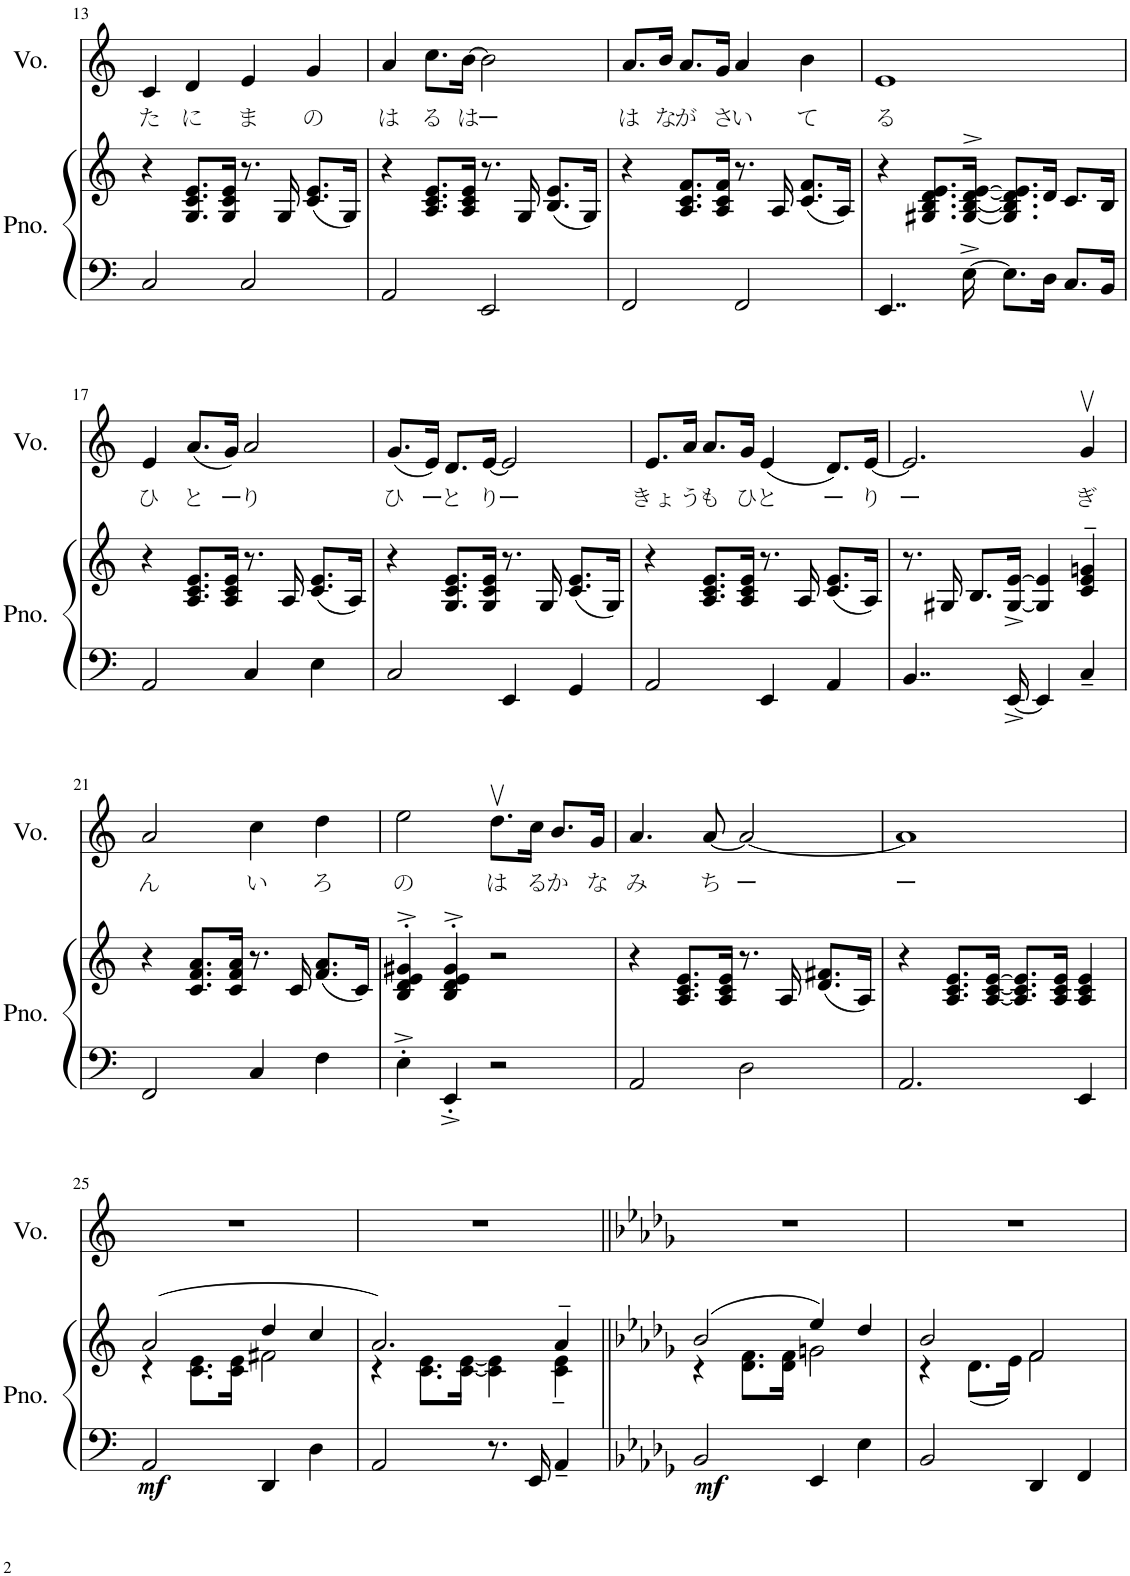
**kern	**kern	**dynam	**kern	**text
*part2	*part2	*part2	*part1	*part1
*staff3	*staff2	*staff2/3	*staff1	*staff1
*I"ピアノ	*	*	*I"ボーカル	*
!!LO:PB:g=z
*clefF4	*clefG2	*	*clefG2	*
*k[]	*k[]	*	*k[]	*
*M4/4	*M4/4	*	*M4/4	*
*met(c)	*met(c)	*	*met(c)	*
=13	=13	=13	=13	=13
!	!	!	!	!LO:LY:b
2C/	4r	.	4c/	た
!	!	!	!	!LO:LY:b
.	8.G/ 8.c/ 8.e/L	.	4d/	に
.	16G/ 16c/ 16e/Jk	.	.	.
!	!	!	!	!LO:LY:b
2C/	8.r	.	4e/	ま
.	16G/	.	.	.
!	!	!	!	!LO:LY:b
.	(8.c/ 8.e/L	.	4g/	の
.	16G/Jk)	.	.	.
=14	=14	=14	=14	=14
!	!	!	!	!LO:LY:b
2AA/	4r	.	4a/	は
!	!	!	!	!LO:LY:b
.	8.A/ 8.c/ 8.e/L	.	8.cc\L	る
!	!	!	!	!LO:LY:b
.	16A/ 16c/ 16e/Jk	.	[16b\Jk	は
!	!	!	!	!LO:LY:b
2EE/	8.r	.	2b\]	ー
.	16G/	.	.	.
.	(8.B/ 8.e/L	.	.	.
.	16G/Jk)	.	.	.
=15	=15	=15	=15	=15
!	!	!	!	!LO:LY:b
2FF/	4r	.	8.a/L	は
!	!	!	!	!LO:LY:b
.	.	.	16b/Jk	な
!	!	!	!	!LO:LY:b
.	8.A/ 8.c/ 8.f/L	.	8.a/L	が
!	!	!	!	!LO:LY:b
.	16A/ 16c/ 16f/Jk	.	16g/Jk	さ
!	!	!	!	!LO:LY:b
2FF/	8.r	.	4a/	い
.	16A/	.	.	.
!	!	!	!	!LO:LY:b
.	(8.c/ 8.f/L	.	4b\	て
.	16A/Jk)	.	.	.
=16	=16	=16	=16	=16
!	!	!	!	!LO:LY:b
4..EE/	4r	.	1e	る
.	8.G#X/ 8.B/ 8.d/ 8.e/L	.	.	.
[16E^\	[16G#/^> [16B/^> [16d/^> [16e/^>Jk	.	.	.
8.E\L]	8.G#/] 8.B/] 8.d/] 8.e/]L	.	.	.
16D\Jk	16d/Jk	.	.	.
8.C/L	8.c/L	.	.	.
16BB/Jk	16B/Jk	.	.	.
!!LO:LB:g=z
=17	=17	=17	=17	=17
!	!	!	!	!LO:LY:b
2AA/	4r	.	4e/	ひ
!	!	!	!	!LO:LY:b
.	8.A/ 8.c/ 8.e/L	.	(8.a/L	と
!	!	!	!	!LO:LY:b
.	16A/ 16c/ 16e/Jk	.	16g/Jk)	ー
!	!	!	!	!LO:LY:b
4C/	8.r	.	2a/	り
.	16A/	.	.	.
4E\	(8.c/ 8.e/L	.	.	.
.	16A/Jk)	.	.	.
=18	=18	=18	=18	=18
!	!	!	!	!LO:LY:b
2C/	4r	.	(8.g/L	ひ
!	!	!	!	!LO:LY:b
.	.	.	16e/Jk)	ー
!	!	!	!	!LO:LY:b
.	8.G/ 8.c/ 8.e/L	.	8.d/L	と
!	!	!	!	!LO:LY:b
.	16G/ 16c/ 16e/Jk	.	[16e/Jk	り
!	!	!	!	!LO:LY:b
4EE/	8.r	.	2e/]	ー
.	16G/	.	.	.
4GG/	(8.c/ 8.e/L	.	.	.
.	16G/Jk)	.	.	.
=19	=19	=19	=19	=19
!	!	!	!	!LO:LY:b
2AA/	4r	.	8.e/L	きょ
!	!	!	!	!LO:LY:b
.	.	.	16a/Jk	う
!	!	!	!	!LO:LY:b
.	8.A/ 8.c/ 8.e/L	.	8.a/L	も
!	!	!	!	!LO:LY:b
.	16A/ 16c/ 16e/Jk	.	16g/Jk	ひ
!	!	!	!	!LO:LY:b
4EE/	8.r	.	(4e/	と
.	16A/	.	.	.
!	!	!	!	!LO:LY:b
4AA/	(8.c/ 8.e/L	.	8.d/L)	ー
!	!	!	!	!LO:LY:b
.	16A/Jk)	.	[16e/Jk	り
=20	=20	=20	=20	=20
!	!	!	!	!LO:LY:b
4..BB/	8.r	.	2.e/]	ー
.	16G#X/	.	.	.
.	8.B/L	.	.	.
[16EE^/	[16G#/^ [16e/^Jk	.	.	.
4EE/]	4G#/] 4e/]	.	.	.
!	!	!	!	!LO:LY:b
4C~/	4c/~> 4e/~> 4gn/~>	.	4gv/	ぎ
!!LO:LB:g=z
=21	=21	=21	=21	=21
!	!	!	!	!LO:LY:b
2FF/	4r	.	2a/	ん
.	8.c/ 8.f/ 8.a/L	.	.	.
.	16c/ 16f/ 16a/Jk	.	.	.
!	!	!	!	!LO:LY:b
4C/	8.r	.	4cc\	い
.	16c/	.	.	.
!	!	!	!	!LO:LY:b
4F\	(8.f/ 8.a/L	.	4dd\	ろ
.	16c/Jk)	.	.	.
=22	=22	=22	=22	=22
!	!	!	!	!LO:LY:b
4E'^\	4B/'>^> 4d/'>^> 4e/'>^> 4g#X/'>^>	.	2ee\	の
4EE'^/	4B/'>^> 4d/'>^> 4e/'>^> 4g#/'>^>	.	.	.
!	!	!	!	!LO:LY:b
2r	2r	.	8.ddv\L	は
!	!	!	!	!LO:LY:b
.	.	.	16cc\Jk	る
!	!	!	!	!LO:LY:b
.	.	.	8.b/L	か
!	!	!	!	!LO:LY:b
.	.	.	16g/Jk	な
=23	=23	=23	=23	=23
!	!	!	!	!LO:LY:b
2AA/	4r	.	4.a/	み
.	8.A/ 8.c/ 8.e/L	.	.	.
!	!	!	!	!LO:LY:b
.	.	.	[8a/	ち
.	16A/ 16c/ 16e/Jk	.	.	.
!	!	!	!	!LO:LY:b
2D\	8.r	.	2a/_	ー
.	16A/	.	.	.
.	(8.d/ 8.f#X/L	.	.	.
.	16A/Jk)	.	.	.
=24	=24	=24	=24	=24
!	!	!	!	!LO:LY:b
2.AA/	4r	.	1a]	ー
.	8.A/ 8.c/ 8.e/L	.	.	.
.	[16A/ [16c/ [16e/Jk	.	.	.
.	8.A/] 8.c/] 8.e/]L	.	.	.
.	16A/ 16c/ 16e/Jk	.	.	.
4EE/	4A/ 4c/ 4e/	.	.	.
!!LO:LB:g=z
=25	=25	=25	=25	=25
*	*^	*	*	*
!	!	!	!LO:DY:b=2	!	!
2AA/	[2a/	4r	mf	1r	.
.	.	8.c\ 8.e\L	.	.	.
.	.	16c\ 16e\Jk	.	.	.
4DD/	4dd/	2f#X\	.	.	.
4D\	4cc/	.	.	.	.
=26	=26	=26	=26	=26	=26
2AA/	2.a/]	4r	.	1r	.
.	.	8.c\ 8.e\L	.	.	.
.	.	[16c\ [16e\Jk	.	.	.
8.r	.	4c\] 4e\]	.	.	.
16EE/	.	.	.	.	.
4AA~/	4a~/	4c\~ 4e\~	.	.	.
=27||	=27||	=27||	=27||	=27||	=27||
*k[b-e-a-d-g-]	*k[b-e-a-d-g-]	*	*	*k[b-e-a-d-g-]	*
!	!	!	!LO:DY:b=2	!	!
2BB-/	(2b-/	4r	mf	1r	.
.	.	8.d-\ 8.f\L	.	.	.
.	.	16d-\ 16f\Jk	.	.	.
4EE-/	4ee-/)	2gn\	.	.	.
4E-\	4dd-/	.	.	.	.
=28	=28	=28	=28	=28	=28
2BB-/	2b-/	4r	.	1r	.
.	.	(8.d-\L	.	.	.
.	.	16e-\Jk)	.	.	.
4DD-/	2f/	2f\	.	.	.
4FF/	.	.	.	.	.
*	*v	*v	*	*	*
=	=	=	=	=
*-	*-	*-	*-	*-
